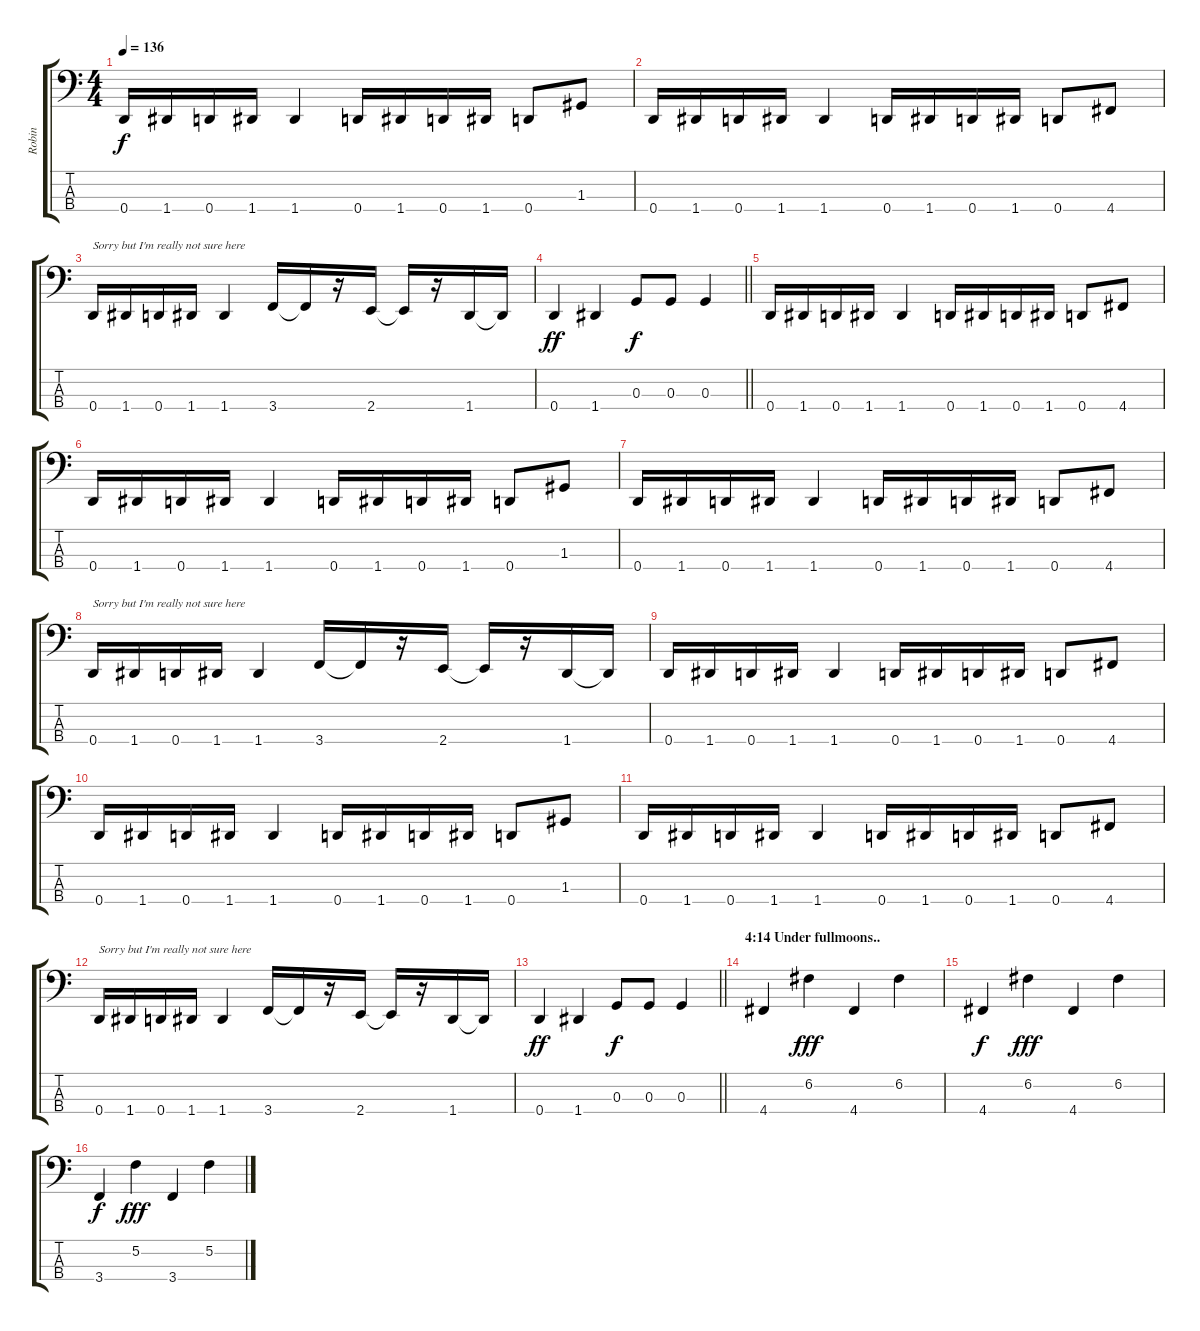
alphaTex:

\track ("Robin" "Robin") {instrument electricbasspick}
\staff {score tabs}
\tuning (F2 C2 G1 D1) {hide}
\ts (4 4)
\tempo 136
\clef f4
\ks c
0.4.16{dy f} 1.4.16 0.4.16 1.4.16 1.4.4 0.4.16 1.4.16 0.4.16 1.4.16 0.4.8 1.3.8 |
0.4.16 1.4.16 0.4.16 1.4.16 1.4.4 0.4.16 1.4.16 0.4.16 1.4.16 0.4.8 4.4.8 |
0.4.16{txt "Sorry but I'm really not sure here"} 1.4.16 0.4.16 1.4.16 1.4.4 3.4.16 3.4{t}.16 r.16 2.4.16 2.4{t}.16 r.16 1.4.16 1.4{t}.16 |
\barLineRight lightlight
0.4.4{dy ff} 1.4.4 0.3.8{dy f} 0.3.8 0.3.4 |
0.4.16 1.4.16 0.4.16 1.4.16 1.4.4 0.4.16 1.4.16 0.4.16 1.4.16 0.4.8 4.4.8 |
0.4.16 1.4.16 0.4.16 1.4.16 1.4.4 0.4.16 1.4.16 0.4.16 1.4.16 0.4.8 1.3.8 |
0.4.16 1.4.16 0.4.16 1.4.16 1.4.4 0.4.16 1.4.16 0.4.16 1.4.16 0.4.8 4.4.8 |
0.4.16{txt "Sorry but I'm really not sure here"} 1.4.16 0.4.16 1.4.16 1.4.4 3.4.16 3.4{t}.16 r.16 2.4.16 2.4{t}.16 r.16 1.4.16 1.4{t}.16 |
0.4.16 1.4.16 0.4.16 1.4.16 1.4.4 0.4.16 1.4.16 0.4.16 1.4.16 0.4.8 4.4.8 |
0.4.16 1.4.16 0.4.16 1.4.16 1.4.4 0.4.16 1.4.16 0.4.16 1.4.16 0.4.8 1.3.8 |
0.4.16 1.4.16 0.4.16 1.4.16 1.4.4 0.4.16 1.4.16 0.4.16 1.4.16 0.4.8 4.4.8 |
0.4.16{txt "Sorry but I'm really not sure here"} 1.4.16 0.4.16 1.4.16 1.4.4 3.4.16 3.4{t}.16 r.16 2.4.16 2.4{t}.16 r.16 1.4.16 1.4{t}.16 |
\barLineRight lightlight
0.4.4{dy ff} 1.4.4 0.3.8{dy f} 0.3.8 0.3.4 |
\section ("" "4:14 Under fullmoons..")
4.4.4 6.2.4{dy fff} 4.4.4 6.2.4 |
4.4.4{dy f} 6.2.4{dy fff} 4.4.4 6.2.4 |
3.4.4{dy f} 5.2.4{dy fff} 3.4.4 5.2.4
